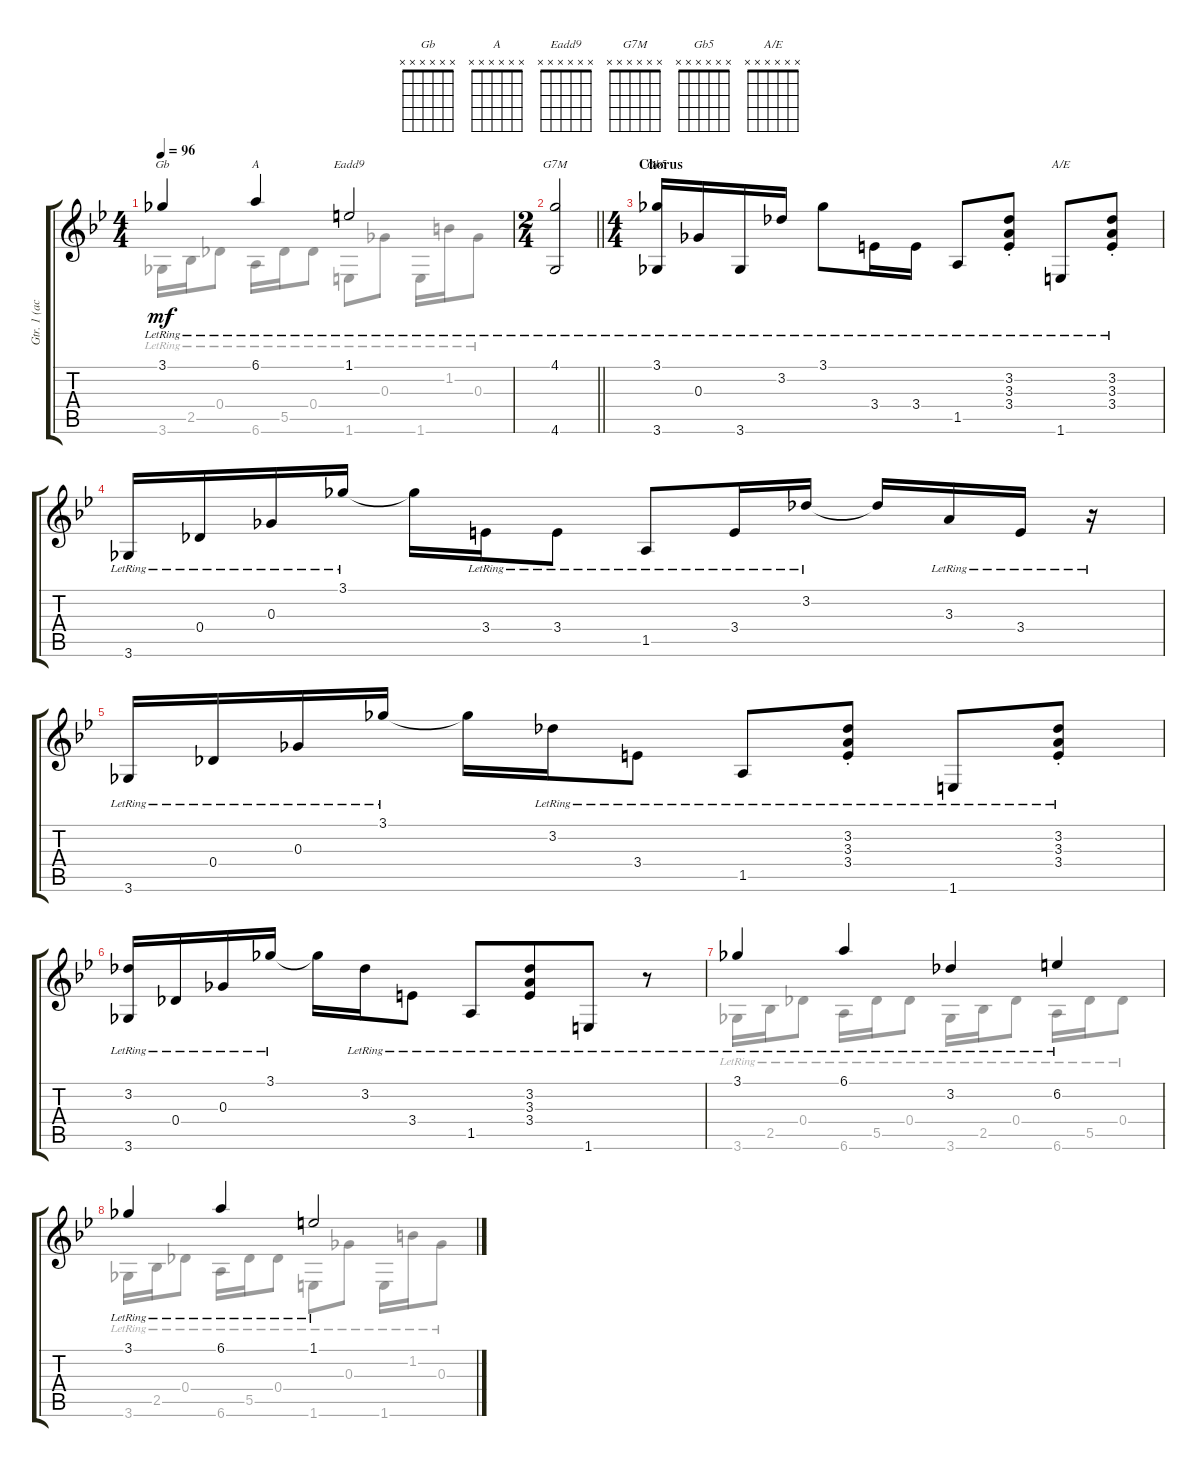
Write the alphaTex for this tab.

\track ("Gtr. 1 (acous.)" "Gtr. 1 (ac") {instrument acousticguitarsteel}
\staff {score tabs}
\tuning (Eb4 Bb3 Gb3 Db3 Ab2 Eb2) {hide}
\chord ("Gb" x x x x x x)
\chord ("A" x x x x x x)
\chord ("Eadd9" x x x x x x)
\chord ("G7M" x x x x x x)
\chord ("Gb5" x x x x x x)
\chord ("A/E" x x x x x x)
\voice
\ts (4 4)
\tempo 96
\clef g2
\ks bb
3.1{lr}.4{ch "Gb" dy mf} 6.1{lr}.4{ch "A"} 1.1{lr}.2{ch "Eadd9"} |
\ts (2 4)
\barLineRight lightlight
(4.1{lr} 4.6{lr}).2{ch "G7M"} |
\ts (4 4)
\section ("" "Chorus")
(3.1{lr} 3.6{lr}).16{ch "Gb5"} 0.3{lr}.16 3.6{lr}.16 3.2{lr}.16 3.1{lr}.8 3.4{lr}.16 3.4{lr}.16 1.5{lr}.8 (3.2{st lr} 3.3{st lr} 3.4{st lr}).8 1.6{lr}.8{ch "A/E"} (3.2{st lr} 3.3{st lr} 3.4{st lr}).8 |
3.6{lr}.16 0.4{lr}.16 0.3{lr}.16 3.1{lr}.16 3.1{t}.16 3.4{lr}.16 3.4{lr}.8 1.5{lr}.8 3.4{lr}.16 3.2{lr}.16 3.2{t}.16 3.3{lr}.16 3.4{lr}.16 r.16 |
3.6{lr}.16 0.4{lr}.16 0.3{lr}.16 3.1{lr}.16 3.1{t}.16 3.2{lr}.16 3.4{lr}.8 1.5{lr}.8 (3.2{st lr} 3.3{st lr} 3.4{st lr}).8 1.6{lr}.8 (3.2{st lr} 3.3{st lr} 3.4{st lr}).8 |
(3.2{lr} 3.6{lr}).16 0.4{lr}.16 0.3{lr}.16 3.1{lr}.16 3.1{t}.16 3.2{lr}.16 3.4{lr}.8 1.5{lr}.8 (3.2{lr} 3.3{lr} 3.4{lr}).8{beam merge} 1.6{lr}.8 r.8 |
3.1{lr}.4 6.1{lr}.4 3.2{lr}.4 6.2{lr}.4 |
3.1{lr}.4 6.1{lr}.4 1.1{lr}.2
\voice
\clef g2
\ottava regular
\simile none
\ks bb
3.6{lr}.16{dy mf} 2.5{lr}.16 0.4{lr}.8 6.6{lr}.16 5.5{lr}.16 0.4{lr}.8 1.6{lr}.8 0.3{lr}.8 1.6{lr}.16 1.2{lr}.16 0.3{lr}.8 |
\barLineRight lightlight
|
|
|
|
|
3.6{lr}.16 2.5{lr}.16 0.4{lr}.8 6.6{lr}.16 5.5{lr}.16 0.4{lr}.8 3.6{lr}.16 2.5{lr}.16 0.4{lr}.8 6.6{lr}.16 5.5{lr}.16 0.4{lr}.8 |
3.6{lr}.16 2.5{lr}.16 0.4{lr}.8 6.6{lr}.16 5.5{lr}.16 0.4{lr}.8 1.6{lr}.8 0.3{lr}.8 1.6{lr}.16 1.2{lr}.16 0.3{lr}.8
